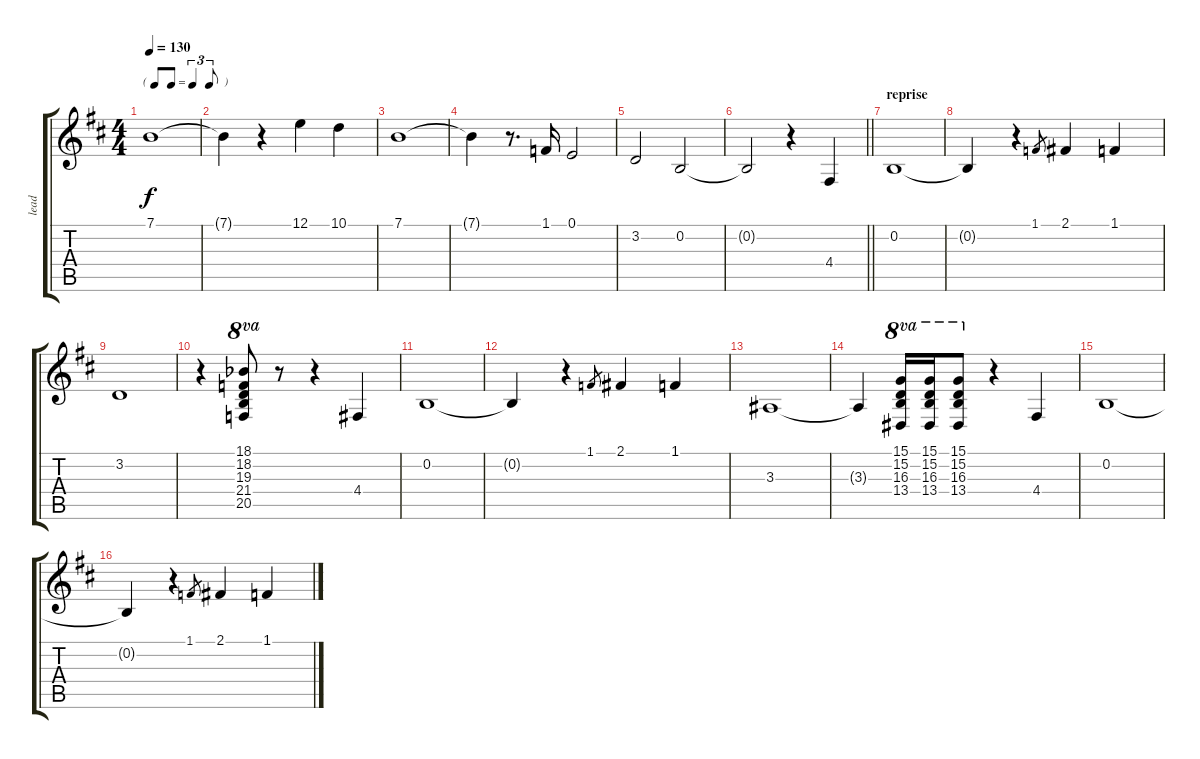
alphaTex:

\track ("lead" "lead") {instrument brasssection}
\staff {score tabs}
\tuning (E4 B3 G3 D3 A2 E2) {hide}
\ts (4 4)
\tf triplet8th
\tempo 130
\clef g2
\ks d
7.1.1{dy f} |
7.1{t}.4 r.4 12.1.4 10.1.4 |
7.1.1 |
7.1{t}.4 r.8{d} 1.1.16 0.1.2 |
3.2.2 0.2.2 |
\barLineRight lightlight
0.2{t}.2 r.4 4.4.4 |
\section ("" "reprise")
0.2.1 |
0.2{t}.4 r.4 1.1.8{gr} 2.1.4 1.1.4 |
3.2.1 |
r.4 (18.1{acc b} 18.2 19.3 21.4 20.5).8{ot 8va} r.8 r.4 4.4.4 |
0.2.1 |
0.2{t}.4 r.4 1.1.8{gr} 2.1.4 1.1.4 |
3.3.1 |
3.3{t}.4 (15.1 15.2 16.3 13.4).16{ot 8va} (15.1 15.2 16.3 13.4).16{ot 8va} (15.1 15.2 16.3 13.4).8{ot 8va} r.4 4.4.4 |
0.2.1 |
0.2{t}.4 r.4 1.1.8{gr} 2.1.4 1.1.4
